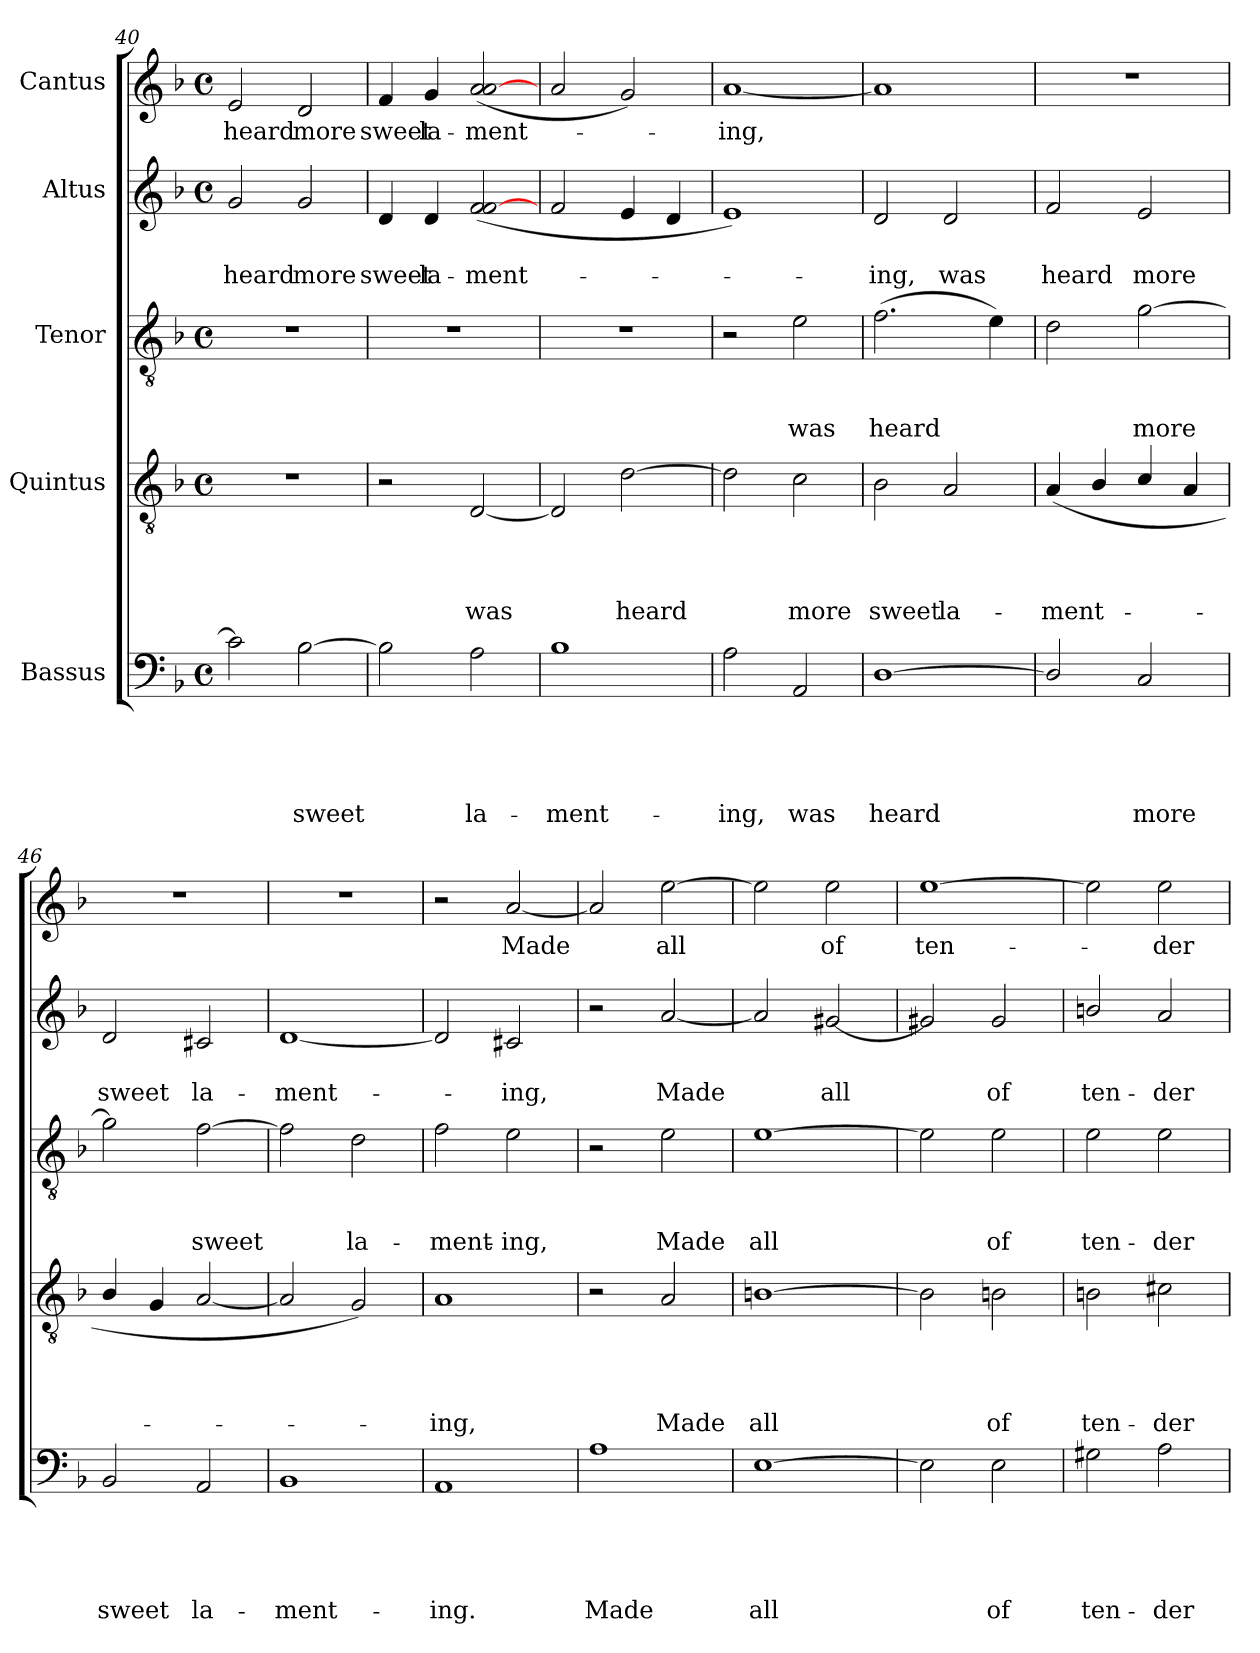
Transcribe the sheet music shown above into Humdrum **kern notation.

**kern	**text	**text	**text	**text	**text	**kern	**text	**text	**text	**text	**kern	**text	**text	**text	**kern	**text	**text	**kern	**text
*part5	*part5	*part5	*part5	*part5	*part5	*part4	*part4	*part4	*part4	*part4	*part3	*part3	*part3	*part3	*part2	*part2	*part2	*part1	*part1
*staff5	*staff5	*staff5	*staff5	*staff5	*staff5	*staff4	*staff4	*staff4	*staff4	*staff4	*staff3	*staff3	*staff3	*staff3	*staff2	*staff2	*staff2	*staff1	*staff1
*I"Bassus	*	*	*	*	*	*I"Quintus	*	*	*	*	*I"Tenor	*	*	*	*I"Altus	*	*	*I"Cantus	*
*clefF4	*	*	*	*	*	*clefGv2	*	*	*	*	*clefGv2	*	*	*	*clefG2	*	*	*clefG2	*
*k[b-]	*	*	*	*	*	*k[b-]	*	*	*	*	*k[b-]	*	*	*	*k[b-]	*	*	*k[b-]	*
*F:	*	*	*	*	*	*F:	*	*	*	*	*F:	*	*	*	*F:	*	*	*F:	*
*M4/4	*	*	*	*	*	*M4/4	*	*	*	*	*M4/4	*	*	*	*M4/4	*	*	*M4/4	*
*met(c)	*	*	*	*	*	*met(c)	*	*	*	*	*met(c)	*	*	*	*met(c)	*	*	*met(c)	*
=40	=40	=40	=40	=40	=40	=40	=40	=40	=40	=40	=40	=40	=40	=40	=40	=40	=40	=40	=40
!	!	!	!	!	!	!	!	!	!	!	!	!	!	!	!	!	!LO:LY:b	!	!LO:LY:b
2c\]	.	.	.	.	.	1r	.	.	.	.	1r	.	.	.	2g/	.	heard	2e/	heard
!	!	!	!	!	!LO:LY:b	!	!	!	!	!	!	!	!	!	!	!	!LO:LY:b	!	!LO:LY:b
[>2B-\	.	.	.	.	sweet	.	.	.	.	.	.	.	.	.	2g/	.	more	2d/	more
=41	=41	=41	=41	=41	=41	=41	=41	=41	=41	=41	=41	=41	=41	=41	=41	=41	=41	=41	=41
!	!	!	!	!	!	!	!	!	!	!	!	!	!	!	!	!	!LO:LY:b	!	!LO:LY:b
2B-\]	.	.	.	.	.	2r	.	.	.	.	1r	.	.	.	4d/	.	sweet	4f/	sweet
!	!	!	!	!	!	!	!	!	!	!	!	!	!	!	!	!	!LO:LY:b	!	!LO:LY:b
.	.	.	.	.	.	.	.	.	.	.	.	.	.	.	4d/	.	la-	4g/	la-
!	!	!	!	!	!LO:LY:b	!	!	!	!	!LO:LY:b	!	!	!	!	!	!	!LO:LY:b	!	!LO:LY:b
2A\	.	.	.	.	la-	[<2D/	.	.	.	was	.	.	.	.	(<2f/ [<2f/	.	-ment-	(<2a/ [<2a/	-ment-
=42	=42	=42	=42	=42	=42	=42	=42	=42	=42	=42	=42	=42	=42	=42	=42	=42	=42	=42	=42
!	!	!	!	!	!LO:LY:b	!	!	!	!	!	!	!	!	!	!	!	!	!	!
1B-	.	.	.	.	-ment-	2D/]	.	.	.	.	1r	.	.	.	2f/	.	.	2a/	.
!	!	!	!	!	!	!	!	!	!	!LO:LY:b	!	!	!	!	!	!	!	!	!
.	.	.	.	.	.	[>2d\	.	.	.	heard	.	.	.	.	4e/	.	.	2g/)	.
.	.	.	.	.	.	.	.	.	.	.	.	.	.	.	4d/	.	.	.	.
=43	=43	=43	=43	=43	=43	=43	=43	=43	=43	=43	=43	=43	=43	=43	=43	=43	=43	=43	=43
!	!	!	!	!	!LO:LY:b	!	!	!	!	!	!	!	!	!	!	!	!	!	!LO:LY:b
2A\	.	.	.	.	-ing,	2d\]	.	.	.	.	2r	.	.	.	1e)	.	.	[<1a	-ing,
!	!	!	!	!	!LO:LY:b	!	!	!	!	!LO:LY:b	!	!	!	!LO:LY:b	!	!	!	!	!
2AA/	.	.	.	.	was	2c\	.	.	.	more	2e\	.	.	was	.	.	.	.	.
=44	=44	=44	=44	=44	=44	=44	=44	=44	=44	=44	=44	=44	=44	=44	=44	=44	=44	=44	=44
!	!	!	!	!	!LO:LY:b	!	!	!	!	!LO:LY:b	!	!	!	!LO:LY:b	!	!	!LO:LY:b	!	!
[>1D	.	.	.	.	heard	2B-\	.	.	.	sweet	(>2.f\	.	.	heard	2d/	.	-ing,	1a]	.
!	!	!	!	!	!	!	!	!	!	!LO:LY:b	!	!	!	!	!	!	!LO:LY:b	!	!
.	.	.	.	.	.	2A/	.	.	.	la-	.	.	.	.	2d/	.	was	.	.
.	.	.	.	.	.	.	.	.	.	.	4e\)	.	.	.	.	.	.	.	.
!!LO:PB:g=z
=45	=45	=45	=45	=45	=45	=45	=45	=45	=45	=45	=45	=45	=45	=45	=45	=45	=45	=45	=45
!	!	!	!	!	!	!	!	!	!	!LO:LY:b	!	!	!	!	!	!	!LO:LY:b	!	!
2D/]	.	.	.	.	.	(<4A/	.	.	.	-ment-	2d\	.	.	.	2f/	.	heard	1r	.
.	.	.	.	.	.	4B-/	.	.	.	.	.	.	.	.	.	.	.	.	.
!	!	!	!	!	!LO:LY:b	!	!	!	!	!	!	!	!	!LO:LY:b	!	!	!LO:LY:b	!	!
2C/	.	.	.	.	more	4c/	.	.	.	.	[>2g\	.	.	more	2e/	.	more	.	.
.	.	.	.	.	.	4A/	.	.	.	.	.	.	.	.	.	.	.	.	.
=46	=46	=46	=46	=46	=46	=46	=46	=46	=46	=46	=46	=46	=46	=46	=46	=46	=46	=46	=46
!	!	!	!	!	!LO:LY:b	!	!	!	!	!	!	!	!	!	!	!	!LO:LY:b	!	!
2BB-/	.	.	.	.	sweet	4B-/	.	.	.	.	2g\]	.	.	.	2d/	.	sweet	1r	.
.	.	.	.	.	.	4G/	.	.	.	.	.	.	.	.	.	.	.	.	.
!	!	!	!	!	!LO:LY:b	!	!	!	!	!	!	!	!	!LO:LY:b	!	!	!LO:LY:b	!	!
2AA/	.	.	.	.	la-	[<2A/	.	.	.	.	[>2f\	.	.	sweet	2c#X/	.	la-	.	.
=47	=47	=47	=47	=47	=47	=47	=47	=47	=47	=47	=47	=47	=47	=47	=47	=47	=47	=47	=47
!	!	!	!	!	!LO:LY:b	!	!	!	!	!	!	!	!	!	!	!	!LO:LY:b	!	!
1BB-	.	.	.	.	-ment-	2A/]	.	.	.	.	2f\]	.	.	.	[<1d	.	-ment-	1r	.
!	!	!	!	!	!	!	!	!	!	!	!	!	!	!LO:LY:b	!	!	!	!	!
.	.	.	.	.	.	2G/)	.	.	.	.	2d\	.	.	la-	.	.	.	.	.
=48	=48	=48	=48	=48	=48	=48	=48	=48	=48	=48	=48	=48	=48	=48	=48	=48	=48	=48	=48
!	!	!	!	!	!LO:LY:b	!	!	!	!	!LO:LY:b	!	!	!	!LO:LY:b	!	!	!	!	!
1AA	.	.	.	.	-ing.	1A	.	.	.	-ing,	2f\	.	.	-ment-	2d/]	.	.	2r	.
!	!	!	!	!	!	!	!	!	!	!	!	!	!	!LO:LY:b	!	!	!LO:LY:b	!	!LO:LY:b
.	.	.	.	.	.	.	.	.	.	.	2e\	.	.	-ing,	2c#X/	.	-ing,	[<2a/	Made
=49	=49	=49	=49	=49	=49	=49	=49	=49	=49	=49	=49	=49	=49	=49	=49	=49	=49	=49	=49
!	!	!	!	!	!LO:LY:b	!	!	!	!	!	!	!	!	!	!	!	!	!	!
1A	.	.	.	.	Made	2r	.	.	.	.	2r	.	.	.	2r	.	.	2a/]	.
!	!	!	!	!	!	!	!	!	!	!LO:LY:b	!	!	!	!LO:LY:b	!	!	!LO:LY:b	!	!LO:LY:b
.	.	.	.	.	.	2A/	.	.	.	Made	2e\	.	.	Made	[<2a/	.	Made	[>2ee\	all
=50	=50	=50	=50	=50	=50	=50	=50	=50	=50	=50	=50	=50	=50	=50	=50	=50	=50	=50	=50
!	!	!	!	!	!LO:LY:b	!	!	!	!	!LO:LY:b	!	!	!	!LO:LY:b	!	!	!	!	!
[>1E	.	.	.	.	all	[>1Bn	.	.	.	all	[>1e	.	.	all	2a/]	.	.	2ee\]	.
!	!	!	!	!	!	!	!	!	!	!	!	!	!	!	!	!	!LO:LY:b	!	!LO:LY:b
.	.	.	.	.	.	.	.	.	.	.	.	.	.	.	[<2g#X/	.	all	2ee\	of
=51	=51	=51	=51	=51	=51	=51	=51	=51	=51	=51	=51	=51	=51	=51	=51	=51	=51	=51	=51
!	!	!	!	!	!	!	!	!	!	!	!	!	!	!	!	!	!	!	!LO:LY:b
2E\]	.	.	.	.	.	2Bn\]	.	.	.	.	2e\]	.	.	.	2g#X/]	.	.	[>1ee	ten-
!	!	!	!	!	!LO:LY:b	!	!	!	!	!LO:LY:b	!	!	!	!LO:LY:b	!	!	!LO:LY:b	!	!
2E\	.	.	.	.	of	2B\	.	.	.	of	2e\	.	.	of	2g#/	.	of	.	.
=52	=52	=52	=52	=52	=52	=52	=52	=52	=52	=52	=52	=52	=52	=52	=52	=52	=52	=52	=52
!	!	!	!	!	!LO:LY:b	!	!	!	!	!LO:LY:b	!	!	!	!LO:LY:b	!	!	!LO:LY:b	!	!
2G#X\	.	.	.	.	ten-	2Bn\	.	.	.	ten-	2e\	.	.	ten-	2bn/	.	ten-	2ee\]	.
!	!	!	!	!	!LO:LY:b	!	!	!	!	!LO:LY:b	!	!	!	!LO:LY:b	!	!	!LO:LY:b	!	!LO:LY:b
2A\	.	.	.	.	-der	2c#X\	.	.	.	-der	2e\	.	.	-der	2a/	.	-der	2ee\	-der
=	=	=	=	=	=	=	=	=	=	=	=	=	=	=	=	=	=	=	=
*-	*-	*-	*-	*-	*-	*-	*-	*-	*-	*-	*-	*-	*-	*-	*-	*-	*-	*-	*-
